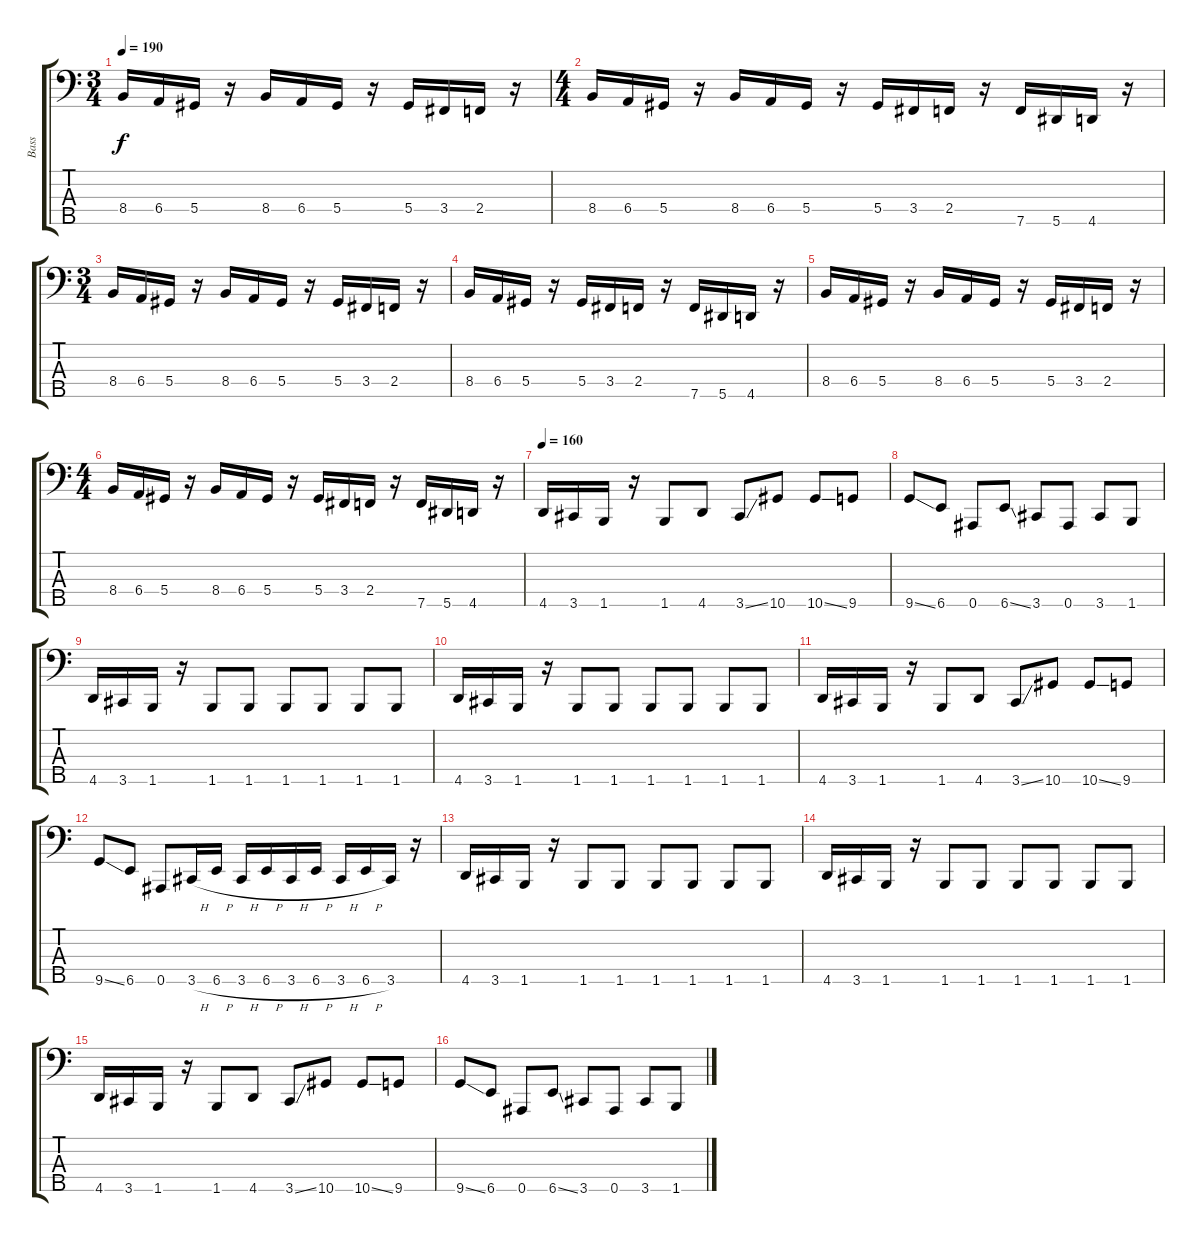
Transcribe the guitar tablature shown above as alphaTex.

\track ("Bass" "Bass") {instrument electricbassfinger}
\staff {score tabs}
\tuning (Gb2 Db2 Ab1 Eb1 Bb0) {hide}
\ts (3 4)
\tempo 190
\clef f4
\ks c
8.4.16{dy f} 6.4.16 5.4.16 r.16 8.4.16 6.4.16 5.4.16 r.16 5.4.16 3.4.16 2.4.16 r.16 |
\ts (4 4)
8.4.16 6.4.16 5.4.16 r.16 8.4.16 6.4.16 5.4.16 r.16 5.4.16 3.4.16 2.4.16 r.16 7.5.16 5.5.16 4.5.16 r.16 |
\ts (3 4)
8.4.16 6.4.16 5.4.16 r.16 8.4.16 6.4.16 5.4.16 r.16 5.4.16 3.4.16 2.4.16 r.16 |
8.4.16 6.4.16 5.4.16 r.16 5.4.16 3.4.16 2.4.16 r.16 7.5.16 5.5.16 4.5.16 r.16 |
8.4.16 6.4.16 5.4.16 r.16 8.4.16 6.4.16 5.4.16 r.16 5.4.16 3.4.16 2.4.16 r.16 |
\ts (4 4)
8.4.16 6.4.16 5.4.16 r.16 8.4.16 6.4.16 5.4.16 r.16 5.4.16 3.4.16 2.4.16 r.16 7.5.16 5.5.16 4.5.16 r.16 |
\tempo 160
4.5.16 3.5.16 1.5.16 r.16 1.5.8 4.5.8 3.5{ss}.8 10.5.8 10.5{ss}.8 9.5.8 |
9.5{ss}.8 6.5.8 0.5.8 6.5{ss}.8 3.5.8 0.5.8 3.5.8 1.5.8 |
4.5.16 3.5.16 1.5.16 r.16 1.5.8 1.5.8 1.5.8 1.5.8 1.5.8 1.5.8 |
4.5.16 3.5.16 1.5.16 r.16 1.5.8 1.5.8 1.5.8 1.5.8 1.5.8 1.5.8 |
4.5.16 3.5.16 1.5.16 r.16 1.5.8 4.5.8 3.5{ss}.8 10.5.8 10.5{ss}.8 9.5.8 |
9.5{ss}.8 6.5.8 0.5.8 3.5{h}.16 6.5{h}.16 3.5{h}.16 6.5{h}.16 3.5{h}.16 6.5{h}.16 3.5{h}.16 6.5{h}.16 3.5.16 r.16 |
4.5.16 3.5.16 1.5.16 r.16 1.5.8 1.5.8 1.5.8 1.5.8 1.5.8 1.5.8 |
4.5.16 3.5.16 1.5.16 r.16 1.5.8 1.5.8 1.5.8 1.5.8 1.5.8 1.5.8 |
4.5.16 3.5.16 1.5.16 r.16 1.5.8 4.5.8 3.5{ss}.8 10.5.8 10.5{ss}.8 9.5.8 |
9.5{ss}.8 6.5.8 0.5.8 6.5{ss}.8 3.5.8 0.5.8 3.5.8 1.5.8
